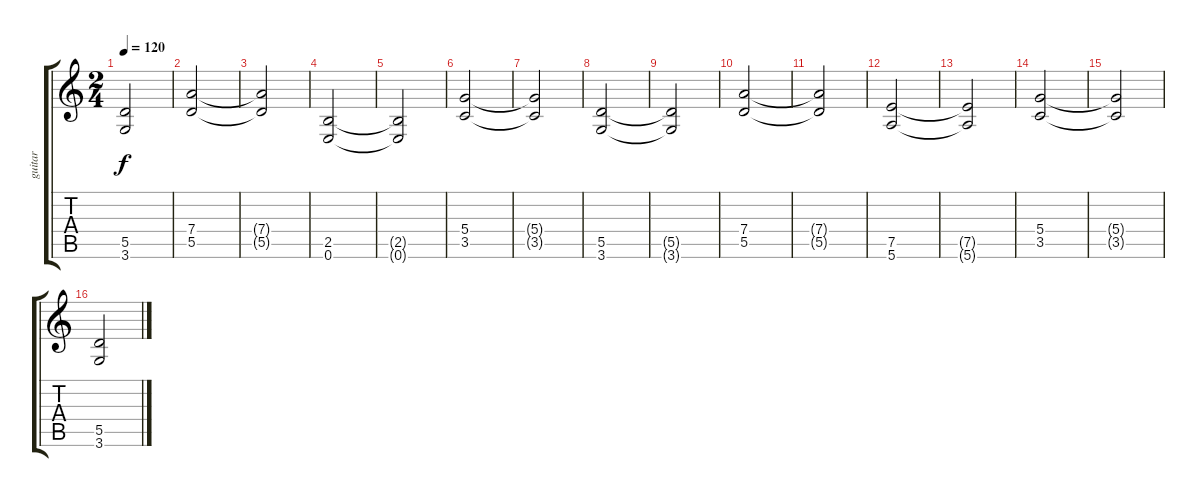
\track ("guitar    quinta" "guitar    ") {instrument distortionguitar}
\staff {score tabs}
\tuning (E4 B3 G3 D3 A2 E2) {hide}
\ts (2 4)
\tempo 120
\clef g2
\ks c
(5.5{t} 3.6{t}).2{dy f} |
(7.4 5.5).2 |
(7.4{t} 5.5{t}).2 |
(2.5 0.6).2 |
(2.5{t} 0.6{t}).2 |
(5.4 3.5).2 |
(5.4{t} 3.5{t}).2 |
(5.5 3.6).2 |
(5.5{t} 3.6{t}).2 |
(7.4 5.5).2 |
(7.4{t} 5.5{t}).2 |
(7.5 5.6).2 |
(7.5{t} 5.6{t}).2 |
(5.4 3.5).2 |
(5.4{t} 3.5{t}).2 |
(5.5 3.6).2
